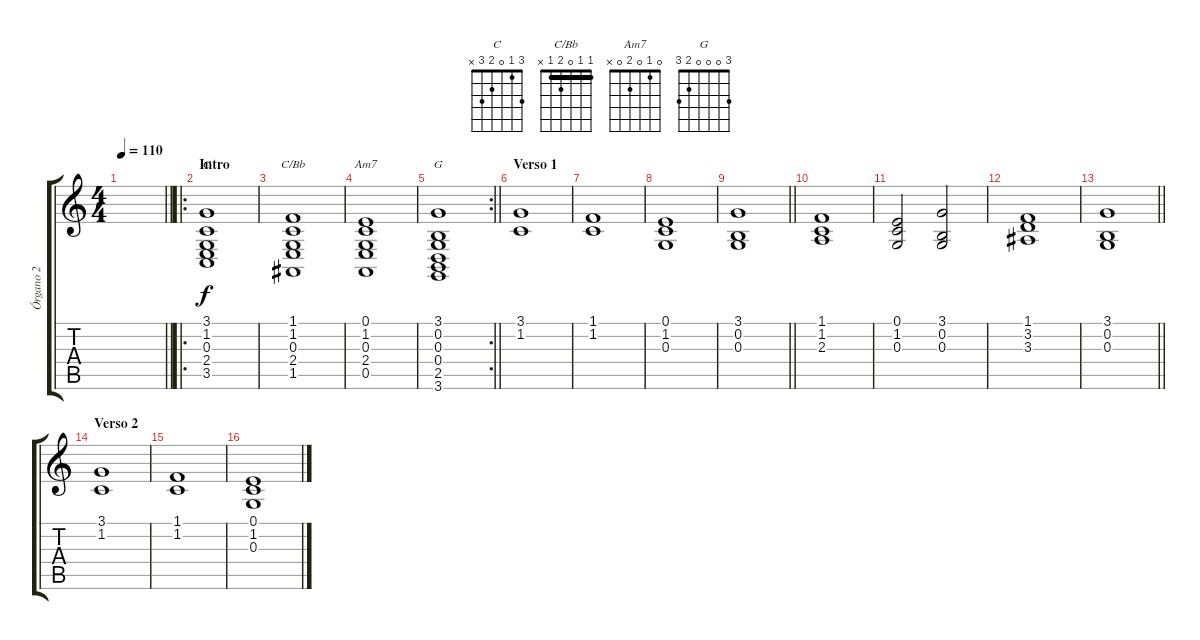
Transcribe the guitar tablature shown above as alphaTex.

\track ("Órgano 2" "Órgano 2") {instrument stringensemble1}
\staff {score tabs}
\tuning (E4 B3 G3 D3 A2 E2) {hide}
\chord ("C" 3 1 0 2 3 x)
\chord ("C/Bb" 1 1 0 2 1 x) {barre 1}
\chord ("Am7" 0 1 0 2 0 x)
\chord ("G" 3 0 0 0 2 3)
\ts (4 4)
\tempo 110
\clef g2
\barLineRight lightlight
\ks c
|
\ro
\section ("" "Intro")
(3.1 1.2 0.3 2.4 3.5).1{ch "C"} |
(1.1 1.2 0.3 2.4 1.5).1{ch "C/Bb"} |
(0.1 1.2 0.3 2.4 0.5).1{ch "Am7"} |
\rc 2
\barLineRight lightlight
(3.1 0.2 0.3 0.4 2.5 3.6).1{ch "G"} |
\section ("" "Verso 1")
(3.1 1.2).1 |
(1.1 1.2).1 |
(0.1 1.2 0.3).1 |
\barLineRight lightlight
(3.1 0.2 0.3).1 |
(1.1 1.2 2.3).1 |
(0.1 1.2 0.3).2 (3.1 0.2 0.3).2 |
(1.1 3.2 3.3).1 |
\barLineRight lightlight
(3.1 0.2 0.3).1 |
\section ("" "Verso 2")
(3.1 1.2).1 |
(1.1 1.2).1 |
(0.1 1.2 0.3).1
